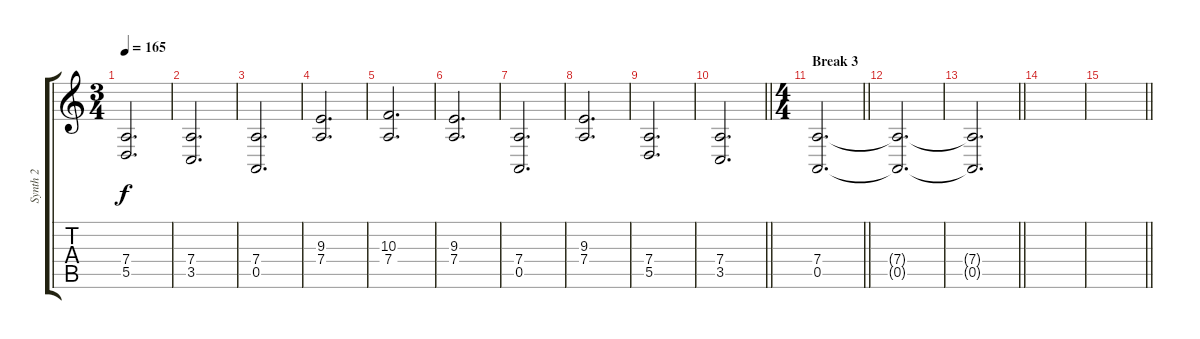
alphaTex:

\track ("Synth 2" "Synth 2") {instrument choiraahs}
\staff {score tabs}
\tuning (E4 B3 G3 D3 A2 E2) {hide}
\ts (3 4)
\tempo 165
\clef g2
\ks c
(7.4 5.5).2{d dy f} |
(7.4 3.5).2{d} |
(7.4 0.5).2{d volume 11} |
(9.3 7.4).2{d} |
(10.3 7.4).2{d} |
(9.3 7.4).2{d} |
(7.4 0.5).2{d} |
(9.3 7.4).2{d} |
(7.4 5.5).2{d} |
\barLineRight lightlight
(7.4 3.5).2{d} |
\ts (4 4)
\section ("" "Break 3")
\barLineRight lightlight
(7.4 0.5).2{d} |
(7.4{t} 0.5{t}).2{d volume 0} |
\barLineRight lightlight
(7.4{t} 0.5{t}).2{d} |
|
\barLineRight lightlight
